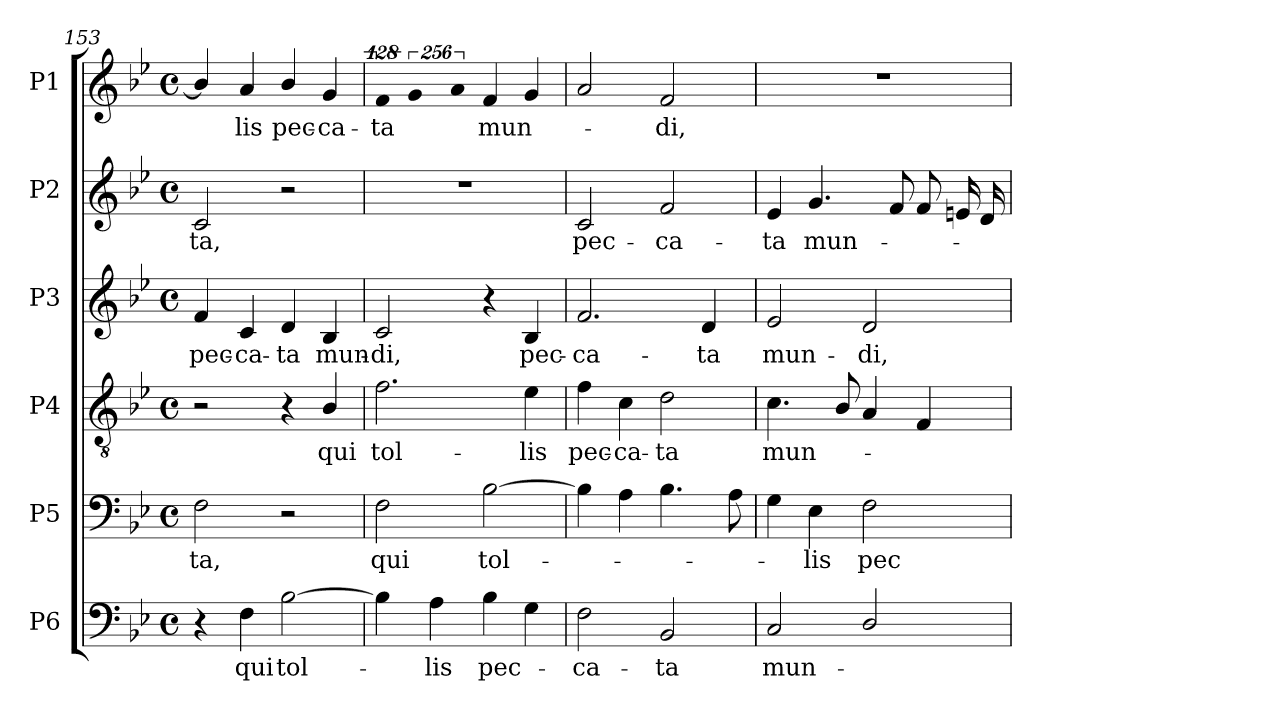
**kern	**text	**kern	**text	**kern	**text	**kern	**text	**kern	**text	**kern	**text
*part6	*part6	*part5	*part5	*part4	*part4	*part3	*part3	*part2	*part2	*part1	*part1
*staff6	*staff6	*staff5	*staff5	*staff4	*staff4	*staff3	*staff3	*staff2	*staff2	*staff1	*staff1
*I"P6	*	*I"P5	*	*I"P4	*	*I"P3	*	*I"P2	*	*I"P1	*
*clefF4	*	*clefF4	*	*clefGv2	*	*clefG2	*	*clefG2	*	*clefG2	*
*	*	*	*	*ITrd7c12	*	*	*	*	*	*	*
*k[b-e-]	*	*k[b-e-]	*	*k[b-e-]	*	*k[b-e-]	*	*k[b-e-]	*	*k[b-e-]	*
*B-:	*	*B-:	*	*B-:	*	*B-:	*	*B-:	*	*B-:	*
*M4/4	*	*M4/4	*	*M4/4	*	*M4/4	*	*M4/4	*	*M4/4	*
*met(c)	*	*met(c)	*	*met(c)	*	*met(c)	*	*met(c)	*	*met(c)	*
=153	=153	=153	=153	=153	=153	=153	=153	=153	=153	=153	=153
!	!	!	!LO:LY:b:color=#000000	!	!	!	!	!	!	!	!
!	!	!	!	!	!	!	!LO:LY:b:color=#000000	!	!	!	!
!	!	!	!	!	!	!	!	!	!LO:LY:b:color=#000000	!	!
4r	.	2Fi\	-ta,	2r	.	4fi/	pec-	2ci/	-ta,	4b-i/]	.
!	!LO:LY:b:color=#000000	!	!	!	!	!	!	!	!	!	!
!	!	!	!	!	!	!	!LO:LY:b:color=#000000	!	!	!	!
!	!	!	!	!	!	!	!	!	!	!	!LO:LY:b:color=#000000
4Fi\	qui	.	.	.	.	4ci/	-ca-	.	.	4ai/	-lis
!	!LO:LY:b:color=#000000	!	!	!	!	!	!	!	!	!	!
!	!	!	!	!	!	!	!LO:LY:b:color=#000000	!	!	!	!
!	!	!	!	!	!	!	!	!	!	!	!LO:LY:b:color=#000000
[2B-i\	tol-	2r	.	4r	.	4di/	-ta	2r	.	4b-i/	pec-
!	!	!	!	!	!LO:LY:b:color=#000000	!	!	!	!	!	!
!	!	!	!	!	!	!	!LO:LY:b:color=#000000	!	!	!	!
!	!	!	!	!	!	!	!	!	!	!	!LO:LY:b:color=#000000
.	.	.	.	4BB-i/	qui	4B-i/	mun-	.	.	4gi/	-ca-
=154	=154	=154	=154	=154	=154	=154	=154	=154	=154	=154	=154
!	!	!	!LO:LY:b:color=#000000	!	!	!	!	!	!	!	!
!	!	!	!	!	!LO:LY:b:color=#000000	!	!	!	!	!	!
!	!	!	!	!	!	!	!LO:LY:b:color=#000000	!	!	!LO:N:vis=4	!
!	!	!	!	!	!	!	!	!	!	!	!LO:LY:b:color=#000000
4B-i\]	.	2Fi\	qui	2.Fi\	tol-	2ci/	-di,	1r	.	512%85fi/	-ta
!	!	!	!	!	!	!	!	!	!	!LO:N:vis=4	!
.	.	.	.	.	.	.	.	.	.	1024%171gi/	.
!	!LO:LY:b:color=#000000	!	!	!	!	!	!	!	!	!	!
4Ai\	-lis	.	.	.	.	.	.	.	.	.	.
!	!	!	!	!	!	!	!	!	!	!LO:N:vis=4	!
.	.	.	.	.	.	.	.	.	.	1024%171ai/	.
!	!LO:LY:b:color=#000000	!	!	!	!	!	!	!	!	!	!
!	!	!	!LO:LY:b:color=#000000	!	!	!	!	!	!	!	!
!	!	!	!	!	!	!	!	!	!	!	!LO:LY:b:color=#000000
4B-i\	pec-	[2B-i\	tol-	.	.	4r	.	.	.	4fi/	mun-
!	!	!	!	!	!LO:LY:b:color=#000000	!	!	!	!	!	!
!	!	!	!	!	!	!	!LO:LY:b:color=#000000	!	!	!	!
4Gi\	.	.	.	4E-i\	-lis	4B-i/	pec-	.	.	4gi/	.
=155	=155	=155	=155	=155	=155	=155	=155	=155	=155	=155	=155
!	!LO:LY:b:color=#000000	!	!	!	!	!	!	!	!	!	!
!	!	!	!	!	!LO:LY:b:color=#000000	!	!	!	!	!	!
!	!	!	!	!	!	!	!LO:LY:b:color=#000000	!	!	!	!
!	!	!	!	!	!	!	!	!	!LO:LY:b:color=#000000	!	!
2Fi\	-ca-	4B-i\]	.	4Fi\	pec-	2.fi/	-ca-	2ci/	pec-	2ai/	.
!	!	!	!	!	!LO:LY:b:color=#000000	!	!	!	!	!	!
.	.	4Ai\	.	4Ci\	-ca-	.	.	.	.	.	.
!	!LO:LY:b:color=#000000	!	!	!	!	!	!	!	!	!	!
!	!	!	!	!	!LO:LY:b:color=#000000	!	!	!	!	!	!
!	!	!	!	!	!	!	!	!	!LO:LY:b:color=#000000	!	!
!	!	!	!	!	!	!	!	!	!	!	!LO:LY:b:color=#000000
2BB-i/	-ta	4.B-i\	.	2Di\	-ta	.	.	2fi/	-ca-	2fi/	-di,
!	!	!	!	!	!	!	!LO:LY:b:color=#000000	!	!	!	!
.	.	.	.	.	.	4di/	-ta	.	.	.	.
.	.	8Ai\	.	.	.	.	.	.	.	.	.
=156	=156	=156	=156	=156	=156	=156	=156	=156	=156	=156	=156
!	!LO:LY:b:color=#000000	!	!	!	!	!	!	!	!	!	!
!	!	!	!	!	!LO:LY:b:color=#000000	!	!	!	!	!	!
!	!	!	!	!	!	!	!LO:LY:b:color=#000000	!	!	!	!
!	!	!	!	!	!	!	!	!	!LO:LY:b:color=#000000	!	!
2Ci/	mun-	4Gi\	.	4.Ci\	mun-	2e-i/	mun-	4e-i/	-ta	1r	.
!	!	!	!LO:LY:b:color=#000000	!	!	!	!	!	!	!	!
!	!	!	!	!	!	!	!	!	!LO:LY:b:color=#000000	!	!
.	.	4E-i\	-lis	.	.	.	.	4.gi/	mun-	.	.
.	.	.	.	8BB-i/	.	.	.	.	.	.	.
!	!	!	!LO:LY:b:color=#000000	!	!	!	!	!	!	!	!
!	!	!	!	!	!	!	!LO:LY:b:color=#000000	!	!	!	!
2Di/	.	2Fi\	pec-	4AAi/	.	2di/	-di,	.	.	.	.
.	.	.	.	.	.	.	.	8fi/	.	.	.
.	.	.	.	4FFi/	.	.	.	8fi/	.	.	.
.	.	.	.	.	.	.	.	16ei/	.	.	.
.	.	.	.	.	.	.	.	16di/	.	.	.
=	=	=	=	=	=	=	=	=	=	=	=
*-	*-	*-	*-	*-	*-	*-	*-	*-	*-	*-	*-
